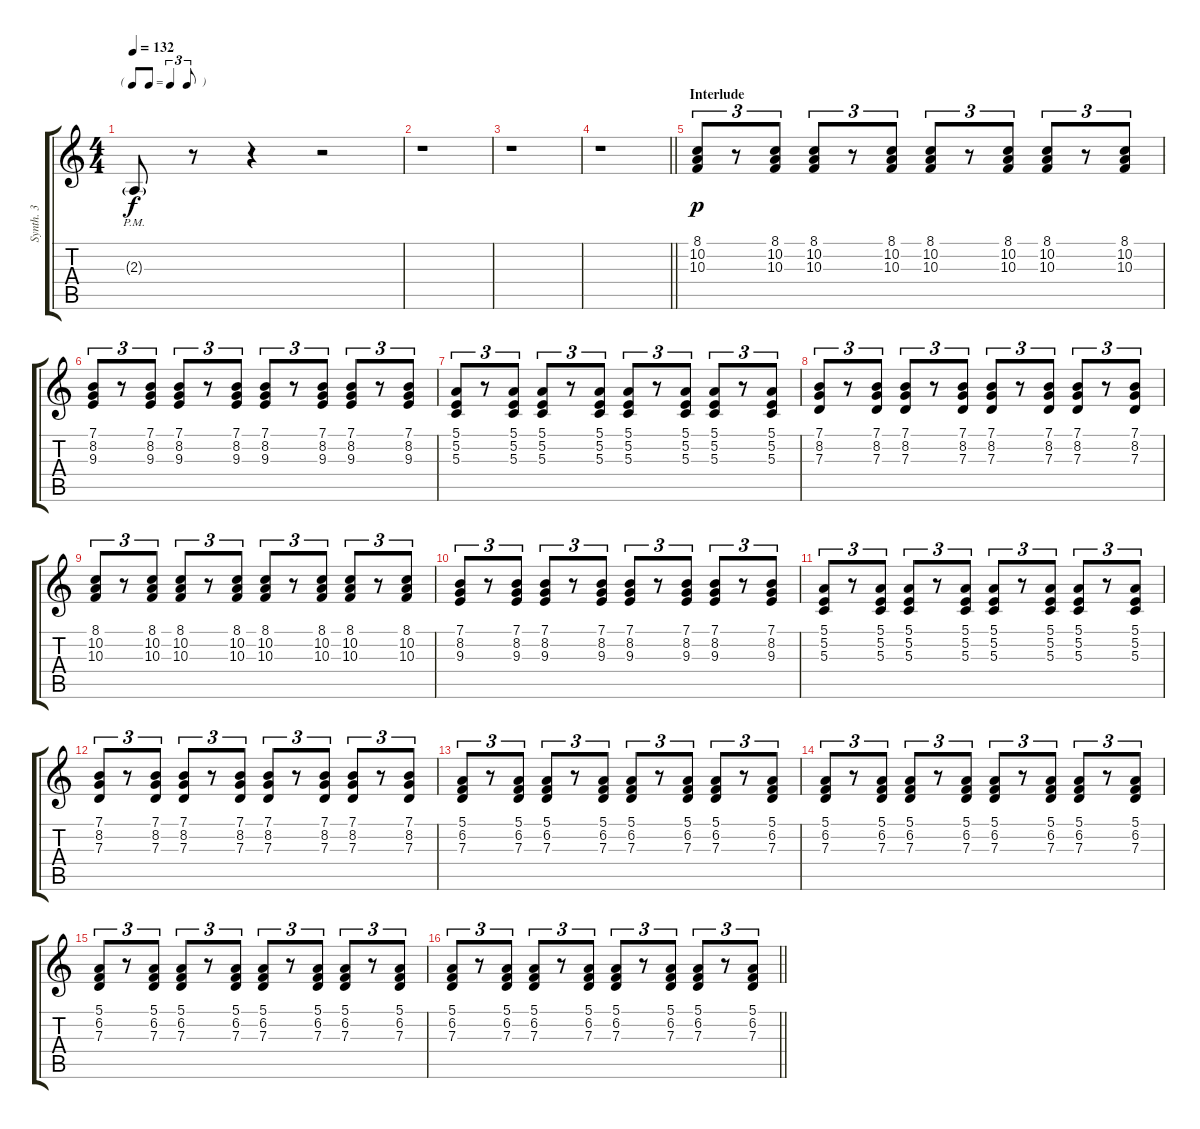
\track ("Synth. 3" "Synth. 3") {instrument pad7halo}
\staff {score tabs}
\tuning (E4 B3 G3 D3 A2 E2) {hide}
\ts (4 4)
\tf triplet8th
\tempo 132
\clef g2
\ks c
2.3{g pm}.8{dy f} r.8 r.4 r.2 |
r.1 |
r.1 |
\barLineRight lightlight
r.1 |
\section ("" "Interlude")
(8.1 10.2 10.3).8{tu (3 2) dy p instrument lead2sawtooth} r.8{tu (3 2)} (8.1 10.2 10.3).8{tu (3 2)} (8.1 10.2 10.3).8{tu (3 2)} r.8{tu (3 2)} (8.1 10.2 10.3).8{tu (3 2)} (8.1 10.2 10.3).8{tu (3 2)} r.8{tu (3 2)} (8.1 10.2 10.3).8{tu (3 2)} (8.1 10.2 10.3).8{tu (3 2)} r.8{tu (3 2)} (8.1 10.2 10.3).8{tu (3 2)} |
(7.1 8.2 9.3).8{tu (3 2)} r.8{tu (3 2)} (7.1 8.2 9.3).8{tu (3 2)} (7.1 8.2 9.3).8{tu (3 2)} r.8{tu (3 2)} (7.1 8.2 9.3).8{tu (3 2)} (7.1 8.2 9.3).8{tu (3 2)} r.8{tu (3 2)} (7.1 8.2 9.3).8{tu (3 2)} (7.1 8.2 9.3).8{tu (3 2)} r.8{tu (3 2)} (7.1 8.2 9.3).8{tu (3 2)} |
(5.1 5.2 5.3).8{tu (3 2)} r.8{tu (3 2)} (5.1 5.2 5.3).8{tu (3 2)} (5.1 5.2 5.3).8{tu (3 2)} r.8{tu (3 2)} (5.1 5.2 5.3).8{tu (3 2)} (5.1 5.2 5.3).8{tu (3 2)} r.8{tu (3 2)} (5.1 5.2 5.3).8{tu (3 2)} (5.1 5.2 5.3).8{tu (3 2)} r.8{tu (3 2)} (5.1 5.2 5.3).8{tu (3 2)} |
(7.1 8.2 7.3).8{tu (3 2)} r.8{tu (3 2)} (7.1 8.2 7.3).8{tu (3 2)} (7.1 8.2 7.3).8{tu (3 2)} r.8{tu (3 2)} (7.1 8.2 7.3).8{tu (3 2)} (7.1 8.2 7.3).8{tu (3 2)} r.8{tu (3 2)} (7.1 8.2 7.3).8{tu (3 2)} (7.1 8.2 7.3).8{tu (3 2)} r.8{tu (3 2)} (7.1 8.2 7.3).8{tu (3 2)} |
(8.1 10.2 10.3).8{tu (3 2)} r.8{tu (3 2)} (8.1 10.2 10.3).8{tu (3 2)} (8.1 10.2 10.3).8{tu (3 2)} r.8{tu (3 2)} (8.1 10.2 10.3).8{tu (3 2)} (8.1 10.2 10.3).8{tu (3 2)} r.8{tu (3 2)} (8.1 10.2 10.3).8{tu (3 2)} (8.1 10.2 10.3).8{tu (3 2)} r.8{tu (3 2)} (8.1 10.2 10.3).8{tu (3 2)} |
(7.1 8.2 9.3).8{tu (3 2)} r.8{tu (3 2)} (7.1 8.2 9.3).8{tu (3 2)} (7.1 8.2 9.3).8{tu (3 2)} r.8{tu (3 2)} (7.1 8.2 9.3).8{tu (3 2)} (7.1 8.2 9.3).8{tu (3 2)} r.8{tu (3 2)} (7.1 8.2 9.3).8{tu (3 2)} (7.1 8.2 9.3).8{tu (3 2)} r.8{tu (3 2)} (7.1 8.2 9.3).8{tu (3 2)} |
(5.1 5.2 5.3).8{tu (3 2)} r.8{tu (3 2)} (5.1 5.2 5.3).8{tu (3 2)} (5.1 5.2 5.3).8{tu (3 2)} r.8{tu (3 2)} (5.1 5.2 5.3).8{tu (3 2)} (5.1 5.2 5.3).8{tu (3 2)} r.8{tu (3 2)} (5.1 5.2 5.3).8{tu (3 2)} (5.1 5.2 5.3).8{tu (3 2)} r.8{tu (3 2)} (5.1 5.2 5.3).8{tu (3 2)} |
(7.1 8.2 7.3).8{tu (3 2)} r.8{tu (3 2)} (7.1 8.2 7.3).8{tu (3 2)} (7.1 8.2 7.3).8{tu (3 2)} r.8{tu (3 2)} (7.1 8.2 7.3).8{tu (3 2)} (7.1 8.2 7.3).8{tu (3 2)} r.8{tu (3 2)} (7.1 8.2 7.3).8{tu (3 2)} (7.1 8.2 7.3).8{tu (3 2)} r.8{tu (3 2)} (7.1 8.2 7.3).8{tu (3 2)} |
(5.1 6.2 7.3).8{tu (3 2)} r.8{tu (3 2)} (5.1 6.2 7.3).8{tu (3 2)} (5.1 6.2 7.3).8{tu (3 2)} r.8{tu (3 2)} (5.1 6.2 7.3).8{tu (3 2)} (5.1 6.2 7.3).8{tu (3 2)} r.8{tu (3 2)} (5.1 6.2 7.3).8{tu (3 2)} (5.1 6.2 7.3).8{tu (3 2)} r.8{tu (3 2)} (5.1 6.2 7.3).8{tu (3 2)} |
(5.1 6.2 7.3).8{tu (3 2)} r.8{tu (3 2)} (5.1 6.2 7.3).8{tu (3 2)} (5.1 6.2 7.3).8{tu (3 2)} r.8{tu (3 2)} (5.1 6.2 7.3).8{tu (3 2)} (5.1 6.2 7.3).8{tu (3 2)} r.8{tu (3 2)} (5.1 6.2 7.3).8{tu (3 2)} (5.1 6.2 7.3).8{tu (3 2)} r.8{tu (3 2)} (5.1 6.2 7.3).8{tu (3 2)} |
(5.1 6.2 7.3).8{tu (3 2)} r.8{tu (3 2)} (5.1 6.2 7.3).8{tu (3 2)} (5.1 6.2 7.3).8{tu (3 2)} r.8{tu (3 2)} (5.1 6.2 7.3).8{tu (3 2)} (5.1 6.2 7.3).8{tu (3 2)} r.8{tu (3 2)} (5.1 6.2 7.3).8{tu (3 2)} (5.1 6.2 7.3).8{tu (3 2)} r.8{tu (3 2)} (5.1 6.2 7.3).8{tu (3 2)} |
\barLineRight lightlight
(5.1 6.2 7.3).8{tu (3 2)} r.8{tu (3 2)} (5.1 6.2 7.3).8{tu (3 2)} (5.1 6.2 7.3).8{tu (3 2)} r.8{tu (3 2)} (5.1 6.2 7.3).8{tu (3 2)} (5.1 6.2 7.3).8{tu (3 2)} r.8{tu (3 2)} (5.1 6.2 7.3).8{tu (3 2)} (5.1 6.2 7.3).8{tu (3 2)} r.8{tu (3 2)} (5.1 6.2 7.3).8{tu (3 2)}
